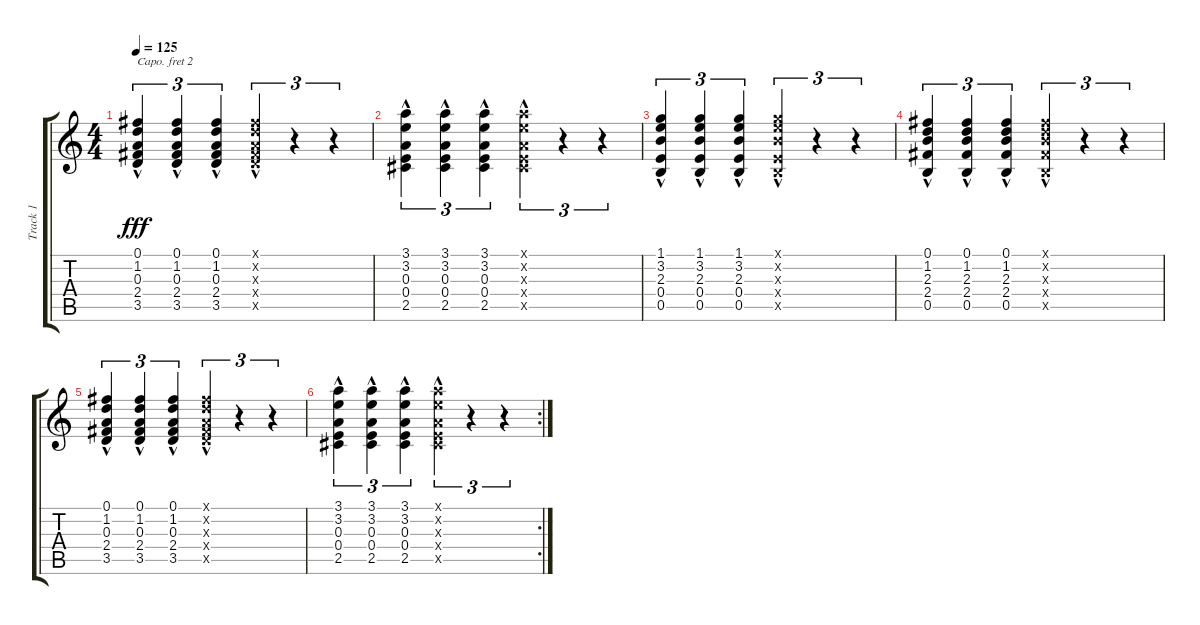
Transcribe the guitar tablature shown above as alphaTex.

\track ("Track 1" "Track 1") {instrument acousticguitarsteel}
\staff {score tabs}
\capo 2
\tuning (E4 B3 G3 D3 A2 E2) {hide}
\ts (4 4)
\tempo 125
\clef g2
\ks c
(0.1{hac} 1.2{hac} 0.3{hac} 2.4{hac} 3.5{hac}).4{tu (3 2) dy fff} (0.1{hac} 1.2{hac} 0.3{hac} 2.4{hac} 3.5{hac}).4{tu (3 2)} (0.1{hac} 1.2{hac} 0.3{hac} 2.4{hac} 3.5{hac}).4{tu (3 2)} (0.1{hac x} 1.2{hac x} 0.3{hac x} 2.4{hac x} 3.5{hac x}).4{tu (3 2)} r.4{tu (3 2)} r.4{tu (3 2)} |
(3.1{hac} 3.2{hac} 0.3{hac} 0.4{hac} 2.5{hac}).4{tu (3 2)} (3.1{hac} 3.2{hac} 0.3{hac} 0.4{hac} 2.5{hac}).4{tu (3 2)} (3.1{hac} 3.2{hac} 0.3{hac} 0.4{hac} 2.5{hac}).4{tu (3 2)} (3.1{hac x} 3.2{hac x} 0.3{hac x} 0.4{hac x} 2.5{hac x}).4{tu (3 2)} r.4{tu (3 2)} r.4{tu (3 2)} |
(1.1{hac} 3.2{hac} 2.3{hac} 0.4{hac} 0.5{hac}).4{tu (3 2)} (1.1{hac} 3.2{hac} 2.3{hac} 0.4{hac} 0.5{hac}).4{tu (3 2)} (1.1{hac} 3.2{hac} 2.3{hac} 0.4{hac} 0.5{hac}).4{tu (3 2)} (1.1{hac x} 3.2{hac x} 2.3{hac x} 0.4{hac x} 0.5{hac x}).4{tu (3 2)} r.4{tu (3 2)} r.4{tu (3 2)} |
(0.1{hac} 1.2{hac} 2.3{hac} 2.4{hac} 0.5{hac}).4{tu (3 2)} (0.1{hac} 1.2{hac} 2.3{hac} 2.4{hac} 0.5{hac}).4{tu (3 2)} (0.1{hac} 1.2{hac} 2.3{hac} 2.4{hac} 0.5{hac}).4{tu (3 2)} (0.1{hac x} 1.2{hac x} 2.3{hac x} 2.4{hac x} 0.5{hac x}).4{tu (3 2)} r.4{tu (3 2)} r.4{tu (3 2)} |
(0.1{hac} 1.2{hac} 0.3{hac} 2.4{hac} 3.5{hac}).4{tu (3 2)} (0.1{hac} 1.2{hac} 0.3{hac} 2.4{hac} 3.5{hac}).4{tu (3 2)} (0.1{hac} 1.2{hac} 0.3{hac} 2.4{hac} 3.5{hac}).4{tu (3 2)} (0.1{hac x} 1.2{hac x} 0.3{hac x} 2.4{hac x} 3.5{hac x}).4{tu (3 2)} r.4{tu (3 2)} r.4{tu (3 2)} |
\rc 2
(3.1{hac} 3.2{hac} 0.3{hac} 0.4{hac} 2.5{hac}).4{tu (3 2)} (3.1{hac} 3.2{hac} 0.3{hac} 0.4{hac} 2.5{hac}).4{tu (3 2)} (3.1{hac} 3.2{hac} 0.3{hac} 0.4{hac} 2.5{hac}).4{tu (3 2)} (3.1{hac x} 3.2{hac x} 0.3{hac x} 0.4{hac x} 2.5{hac x}).4{tu (3 2)} r.4{tu (3 2)} r.4{tu (3 2)}
